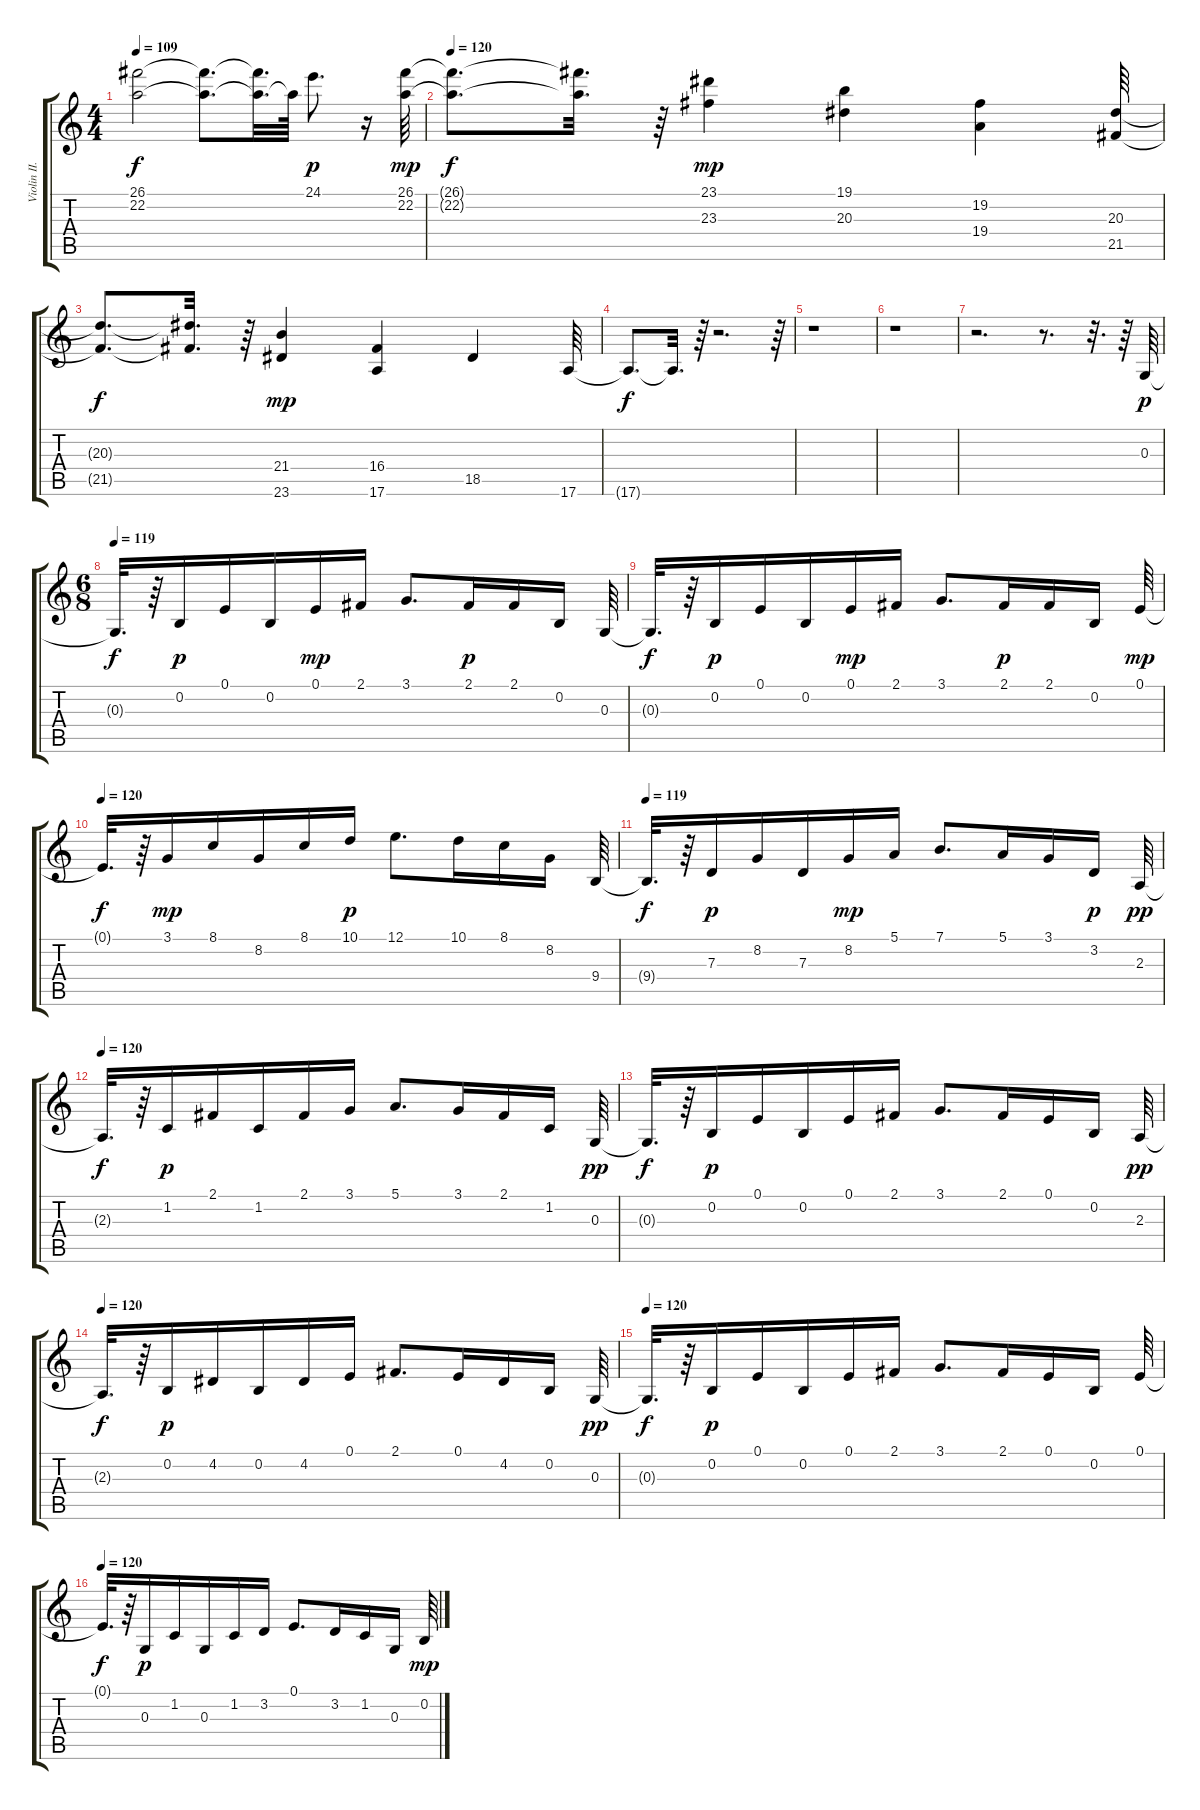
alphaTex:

\track ("Violin II." "Violin II.") {instrument pizzicatostrings}
\staff {score tabs}
\tuning (E4 B3 G3 D3 A2 E2) {hide}
\ts (4 4)
\tempo 109
\clef g2
\ks c
(26.1{t} 22.2{t}).2{dy f} (26.1{t} 22.2{t}).8{d} (26.1{t} 22.2{t}).32{d} 22.2{t}.64 24.1.8{d dy p} r.16 (26.1 22.2).64{dy mp} |
\tempo 120
(26.1{t} 22.2{t}).8{d dy f} (26.1{t} 22.2{t}).32{d} r.64 (23.1 23.3).4{dy mp} (19.1 20.3).4 (19.2 19.4).4 (20.3 21.5).64 |
(20.3{t} 21.5{t}).8{d dy f} (20.3{t} 21.5{t}).32{d} r.64 (21.4 23.6).4{dy mp} (16.4 17.6).4 18.5.4 17.6.64 |
17.6{t}.8{d dy f} 17.6{t}.32{d} r.64 r.2{d} r.64 |
r.1 |
r.1 |
r.2{d} r.8{d} r.32{d} r.64 0.3.64{dy p} |
\ts (6 8)
\tempo 119
0.3{t}.32{d dy f} r.64 0.2.16{dy p} 0.1.16 0.2.16 0.1.16{dy mp} 2.1.16 3.1.8{d} 2.1.16{dy p} 2.1.16 0.2.16 0.3.64 |
0.3{t}.32{d dy f} r.64 0.2.16{dy p} 0.1.16 0.2.16 0.1.16{dy mp} 2.1.16 3.1.8{d} 2.1.16{dy p} 2.1.16 0.2.16 0.1.64{dy mp} |
\tempo 120
0.1{t}.32{d dy f} r.64 3.1.16{dy mp} 8.1.16 8.2.16 8.1.16 10.1.16{dy p} 12.1.8{d} 10.1.16 8.1.16 8.2.16 9.4.64 |
\tempo 119
9.4{t}.32{d dy f} r.64 7.3.16{dy p} 8.2.16 7.3.16 8.2.16{dy mp} 5.1.16 7.1.8{d} 5.1.16 3.1.16 3.2.16{dy p} 2.3.64{dy pp} |
\tempo 120
2.3{t}.32{d dy f} r.64 1.2.16{dy p} 2.1.16 1.2.16 2.1.16 3.1.16 5.1.8{d} 3.1.16 2.1.16 1.2.16 0.3.64{dy pp} |
0.3{t}.32{d dy f} r.64 0.2.16{dy p} 0.1.16 0.2.16 0.1.16 2.1.16 3.1.8{d} 2.1.16 0.1.16 0.2.16 2.3.64{dy pp} |
\tempo 120
2.3{t}.32{d dy f} r.64 0.2.16{dy p} 4.2.16 0.2.16 4.2.16 0.1.16 2.1.8{d} 0.1.16 4.2.16 0.2.16 0.3.64{dy pp} |
\tempo 120
0.3{t}.32{d dy f} r.64 0.2.16{dy p} 0.1.16 0.2.16 0.1.16 2.1.16 3.1.8{d} 2.1.16 0.1.16 0.2.16 0.1.64 |
\tempo 120
0.1{t}.32{d dy f} r.64 0.3.16{dy p} 1.2.16 0.3.16 1.2.16 3.2.16 0.1.8{d} 3.2.16 1.2.16 0.3.16 0.2.64{dy mp}
